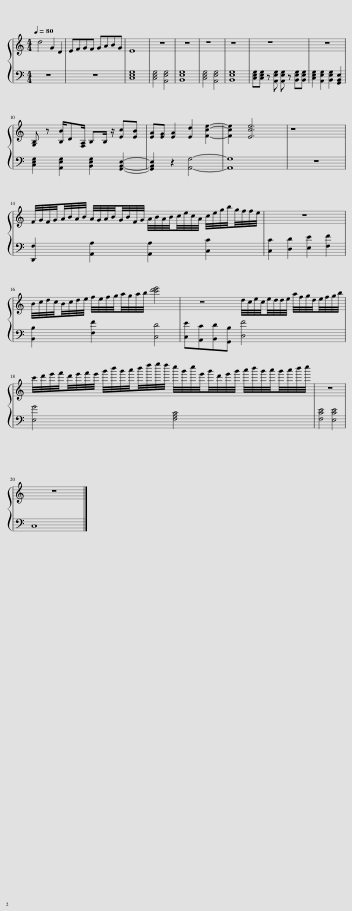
X:1
%%score { 1 | 2 }
L:1/8
M:4/4
I:linebreak $
K:C
V:1 treble
V:2 bass
V:1
 d4 G2 D2 | EFGF GABG | E8 | z8 | z8 | %5
 z8 |[Q:1/4=80] z8 | z8 | z8 |$ [G,B,] z [B,B]/D[F,A,]/ B,B,/ z/ [Ec][EB] | %10
 [EA][EG] [EA]2 [Ed]2 [Fce]2- | [Fce]2 [Ece]6 | z8 |$ F/4G/4F/4G/4A/4B/4A/4B/4 A/4G/4A/4B/4G/4B/4F/4G/4 A/4B/4A/4B/4c/4e/4c/4A/4 c/4e/4g/4b/4g/4f/4f/4e/4 | z8 |$ %15
 B/4c/4d/4c/4B/4c/4d/4e/4 f/4e/4f/4g/4a/4g/4a/4b/4 [c'd'e']4 | z4 d/4c/4e/4c/4e/4d/4d/4e/4 a/4f/4g/4d/4e/4f/4g/4b/4 |$ c'/4d'/4e'/4f'/4d'/4e'/4f'/4e'/4 g'/4b'/4g'/4a'/4b'/4d''/4e''/4d''/4 c''/4g'/4c''/4e'/4g'/4d'/4e'/4g'/4 a'/4b'/4g'/4a'/4g'/4a'/4b'/4c''/4 | z8 |$ z8 |] %20
V:2
 z8 | z8 | [C,E,G,]8 | [C,E,G,]4 [A,,E,G,]4 | [B,,E,G,]8 | %5
 [C,E,G,]4 [A,,E,G,]4 | [B,,E,G,]8 | [C,E,G,][C,E,G,] z [A,,E,G,] [A,,E,G,] z [B,,E,G,][B,,E,G,] | [C,E,G,]2 [A,,E,G,]2 [B,,E,G,]2 [G,,B,,E,]2 |$ [C,E,G,]2 [A,,E,G,]2 [B,,E,G,]2 [G,,B,,E,]2- | %10
 [G,,B,,E,]2 z2 [A,,G,]4- | [A,,G,]8 | z8 |$ [D,,F,]2 [A,,A,]2 [A,,A,]2 [C,C]2 | [C,C]2 [D,D]2 [E,E]2 [F,F]2 |$ %15
 [B,,B,]2 [F,F]2 [C,D]4 | [C,E][A,,C][B,,D][G,,B,] [D,F]4 |$ [E,G]4 [F,A,C]4 | [F,CE]4 [E,CE]4 |$ C,8 |] %20
